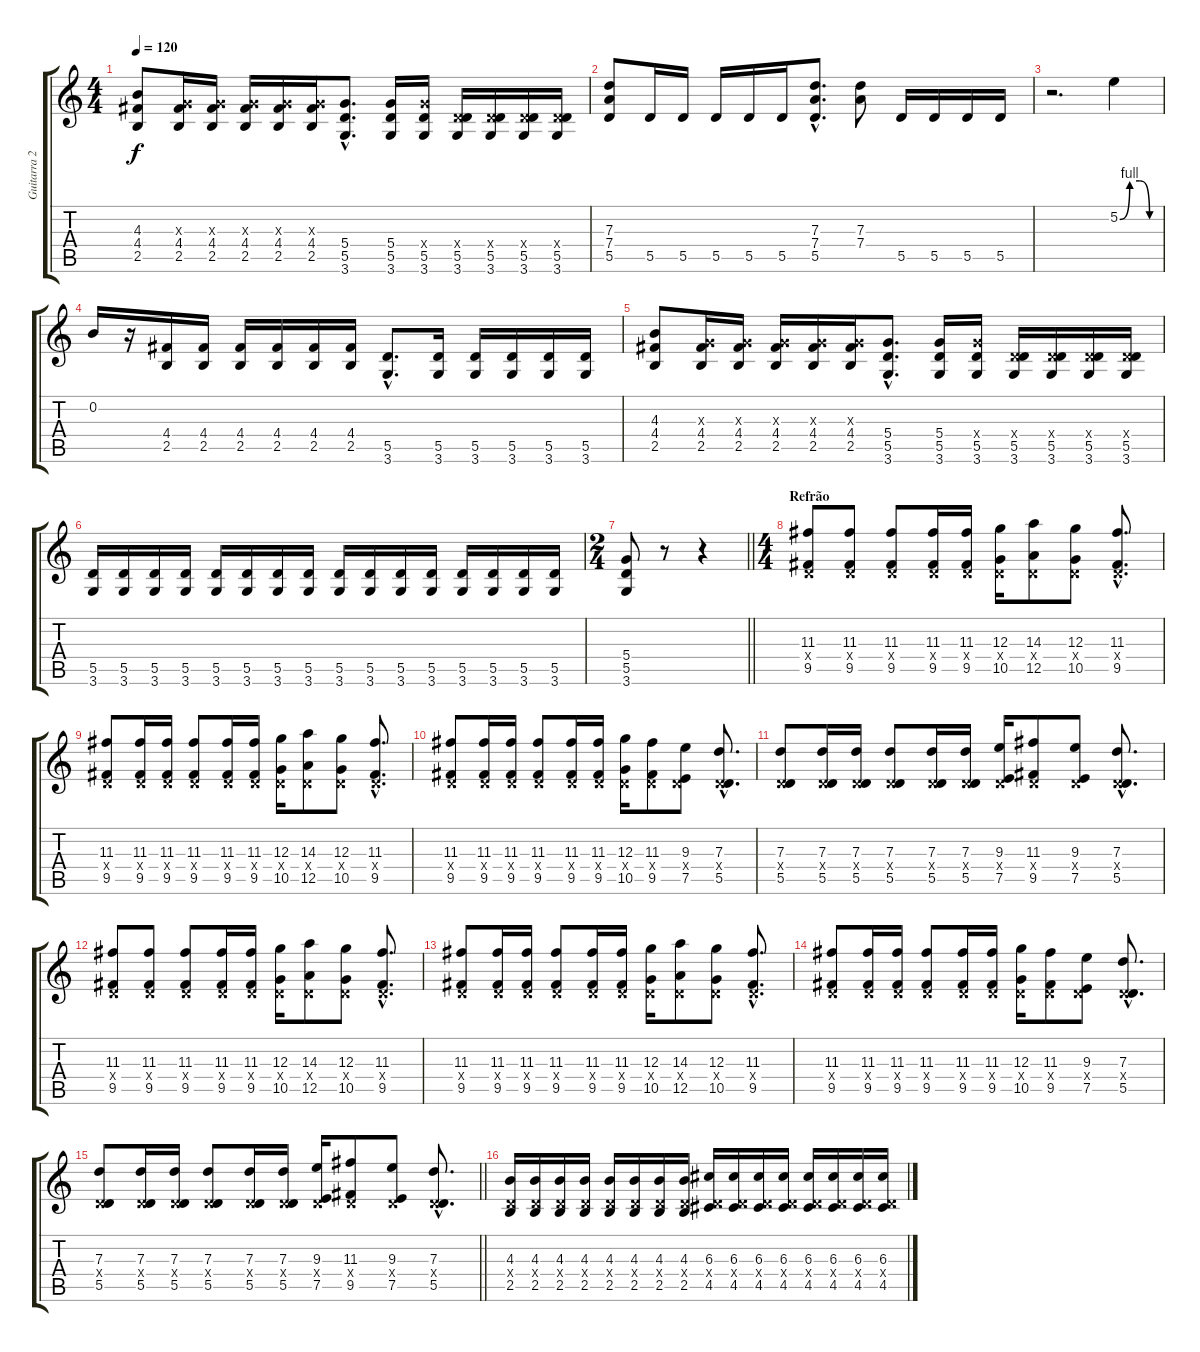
\track ("Guitarra 2 - Erik" "Guitarra 2") {instrument distortionguitar}
\staff {score tabs}
\tuning (E4 B3 G3 D3 A2 E2) {hide}
\ts (4 4)
\tempo 120
\clef g2
\ks c
(4.3 4.4 2.5).8{dy f} (0.3{x} 4.4 2.5).16 (0.3{x} 4.4 2.5).16 (0.3{x} 4.4 2.5).16 (0.3{x} 4.4 2.5).16 (0.3{x} 4.4 2.5).16 (5.4{hac} 5.5{hac} 3.6{hac}).8{d} (5.4 5.5 3.6).16 (5.4{x} 5.5 3.6).16 (0.4{x} 5.5 3.6).16 (0.4{x} 5.5 3.6).16 (0.4{x} 5.5 3.6).16 (0.4{x} 5.5 3.6).16 |
(7.3 7.4 5.5).8{volume 11} 5.5.16 5.5.16 5.5.16 5.5.16 5.5.16 (7.3{hac} 7.4{hac} 5.5{hac}).8{d} (7.3 7.4).8 5.5.16 5.5.16 5.5.16 5.5.16 |
r.2{d} 5.2{be (custom 0 0 15 4 30 4 45 0 60 0)}.4 |
0.2.16 r.16 (4.4 2.5).16 (4.4 2.5).16 (4.4 2.5).16 (4.4 2.5).16 (4.4 2.5).16 (4.4 2.5).16 (5.5{hac} 3.6{hac}).8{d} (5.5 3.6).16 (5.5 3.6).16 (5.5 3.6).16 (5.5 3.6).16 (5.5 3.6).16 |
(4.3 4.4 2.5).8 (0.3{x} 4.4 2.5).16 (0.3{x} 4.4 2.5).16 (0.3{x} 4.4 2.5).16 (0.3{x} 4.4 2.5).16 (0.3{x} 4.4 2.5).16 (5.4{hac} 5.5{hac} 3.6{hac}).8{d} (5.4 5.5 3.6).16 (5.4{x} 5.5 3.6).16 (0.4{x} 5.5 3.6).16 (0.4{x} 5.5 3.6).16 (0.4{x} 5.5 3.6).16 (0.4{x} 5.5 3.6).16 |
(5.5 3.6).16 (5.5 3.6).16 (5.5 3.6).16 (5.5 3.6).16 (5.5 3.6).16 (5.5 3.6).16 (5.5 3.6).16 (5.5 3.6).16 (5.5 3.6).16 (5.5 3.6).16 (5.5 3.6).16 (5.5 3.6).16 (5.5 3.6).16 (5.5 3.6).16 (5.5 3.6).16 (5.5 3.6).16 |
\ts (2 4)
\barLineRight lightlight
(5.4 5.5 3.6).8 r.8 r.4 |
\ts (4 4)
\section ("" "Refrão")
(11.3 0.4{x} 9.5).8{volume 11} (11.3 0.4{x} 9.5).8 (11.3 0.4{x} 9.5).8 (11.3 0.4{x} 9.5).16 (11.3 0.4{x} 9.5).16 (12.3 0.4{x} 10.5).16 (14.3 0.4{x} 12.5).8 (12.3 0.4{x} 10.5).8 (11.3{hac} 0.4{hac x} 9.5{hac}).8{d} |
(11.3 0.4{x} 9.5).8 (11.3 0.4{x} 9.5).16 (11.3 0.4{x} 9.5).16 (11.3 0.4{x} 9.5).8 (11.3 0.4{x} 9.5).16 (11.3 0.4{x} 9.5).16 (12.3 0.4{x} 10.5).16 (14.3 0.4{x} 12.5).8 (12.3 0.4{x} 10.5).8 (11.3{hac} 0.4{hac x} 9.5{hac}).8{d} |
(11.3 0.4{x} 9.5).8 (11.3 0.4{x} 9.5).16 (11.3 0.4{x} 9.5).16 (11.3 0.4{x} 9.5).8 (11.3 0.4{x} 9.5).16 (11.3 0.4{x} 9.5).16 (12.3 0.4{x} 10.5).16 (11.3 0.4{x} 9.5).8 (9.3 0.4{x} 7.5).8 (7.3{hac} 0.4{hac x} 5.5{hac}).8{d} |
(7.3 0.4{x} 5.5).8 (7.3 0.4{x} 5.5).16 (7.3 0.4{x} 5.5).16 (7.3 0.4{x} 5.5).8 (7.3 0.4{x} 5.5).16 (7.3 0.4{x} 5.5).16 (9.3 0.4{x} 7.5).16 (11.3 0.4{x} 9.5).8 (9.3 0.4{x} 7.5).8 (7.3{hac} 0.4{hac x} 5.5{hac}).8{d} |
(11.3 0.4{x} 9.5).8 (11.3 0.4{x} 9.5).8 (11.3 0.4{x} 9.5).8 (11.3 0.4{x} 9.5).16 (11.3 0.4{x} 9.5).16 (12.3 0.4{x} 10.5).16 (14.3 0.4{x} 12.5).8 (12.3 0.4{x} 10.5).8 (11.3{hac} 0.4{hac x} 9.5{hac}).8{d} |
(11.3 0.4{x} 9.5).8 (11.3 0.4{x} 9.5).16 (11.3 0.4{x} 9.5).16 (11.3 0.4{x} 9.5).8 (11.3 0.4{x} 9.5).16 (11.3 0.4{x} 9.5).16 (12.3 0.4{x} 10.5).16 (14.3 0.4{x} 12.5).8 (12.3 0.4{x} 10.5).8 (11.3{hac} 0.4{hac x} 9.5{hac}).8{d} |
(11.3 0.4{x} 9.5).8 (11.3 0.4{x} 9.5).16 (11.3 0.4{x} 9.5).16 (11.3 0.4{x} 9.5).8 (11.3 0.4{x} 9.5).16 (11.3 0.4{x} 9.5).16 (12.3 0.4{x} 10.5).16 (11.3 0.4{x} 9.5).8 (9.3 0.4{x} 7.5).8 (7.3{hac} 0.4{hac x} 5.5{hac}).8{d} |
\barLineRight lightlight
(7.3 0.4{x} 5.5).8 (7.3 0.4{x} 5.5).16 (7.3 0.4{x} 5.5).16 (7.3 0.4{x} 5.5).8 (7.3 0.4{x} 5.5).16 (7.3 0.4{x} 5.5).16 (9.3 0.4{x} 7.5).16 (11.3 0.4{x} 9.5).8 (9.3 0.4{x} 7.5).8 (7.3{hac} 0.4{hac x} 5.5{hac}).8{d} |
(4.3 0.4{x} 2.5).16{volume 11} (4.3 0.4{x} 2.5).16 (4.3 0.4{x} 2.5).16 (4.3 0.4{x} 2.5).16 (4.3 0.4{x} 2.5).16 (4.3 0.4{x} 2.5).16 (4.3 0.4{x} 2.5).16 (4.3 0.4{x} 2.5).16 (6.3 0.4{x} 4.5).16 (6.3 0.4{x} 4.5).16 (6.3 0.4{x} 4.5).16 (6.3 0.4{x} 4.5).16 (6.3 0.4{x} 4.5).16 (6.3 0.4{x} 4.5).16 (6.3 0.4{x} 4.5).16 (6.3 0.4{x} 4.5).16
